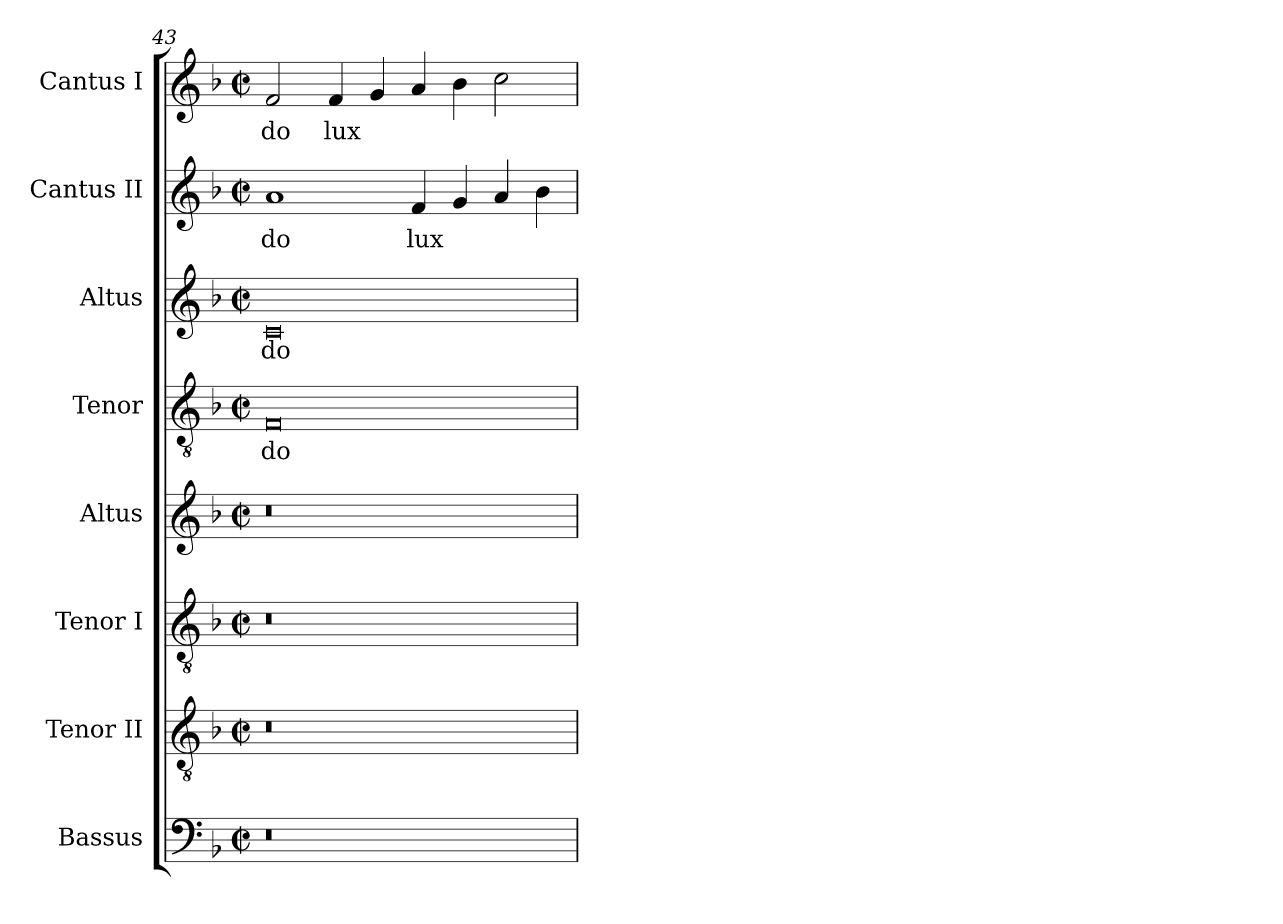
**kern	**kern	**kern	**kern	**kern	**text	**kern	**text	**kern	**text	**kern	**text
*part8	*part7	*part6	*part5	*part4	*part4	*part3	*part3	*part2	*part2	*part1	*part1
*staff8	*staff7	*staff6	*staff5	*staff4	*staff4	*staff3	*staff3	*staff2	*staff2	*staff1	*staff1
*I"Bassus	*I"Tenor II	*I"Tenor I	*I"Altus	*I"Tenor	*	*I"Altus	*	*I"Cantus II	*	*I"Cantus I	*
*clefF4	*clefGv2	*clefGv2	*clefG2	*clefGv2	*	*clefG2	*	*clefG2	*	*clefG2	*
*k[b-]	*k[b-]	*k[b-]	*k[b-]	*k[b-]	*	*k[b-]	*	*k[b-]	*	*k[b-]	*
*F:	*F:	*F:	*F:	*F:	*	*F:	*	*F:	*	*F:	*
*M2/2	*M2/2	*M2/2	*M2/2	*M2/2	*	*M2/2	*	*M2/2	*	*M2/2	*
*met(c|)	*met(c|)	*met(c|)	*met(c|)	*met(c|)	*	*met(c|)	*	*met(c|)	*	*met(c|)	*
=43	=43	=43	=43	=43	=43	=43	=43	=43	=43	=43	=43
!	!	!	!	!	!LO:LY:b:cj	!	!LO:LY:b:cj	!	!LO:LY:b:cj	!	!LO:LY:b:cj
0r	0r	0r	0r	0F	-do	0c	-do	1a	do	2f/	do
!	!	!	!	!	!	!	!	!	!	!	!LO:LY:b
.	.	.	.	.	.	.	.	.	.	4f/	lux
.	.	.	.	.	.	.	.	.	.	4g/	.
!	!	!	!	!	!	!	!	!	!LO:LY:b	!	!
.	.	.	.	.	.	.	.	4f/	lux	4a/	.
.	.	.	.	.	.	.	.	4g/	.	4b-\	.
.	.	.	.	.	.	.	.	4a/	.	2cc\	.
.	.	.	.	.	.	.	.	4b-\	.	.	.
=	=	=	=	=	=	=	=	=	=	=	=
*-	*-	*-	*-	*-	*-	*-	*-	*-	*-	*-	*-
